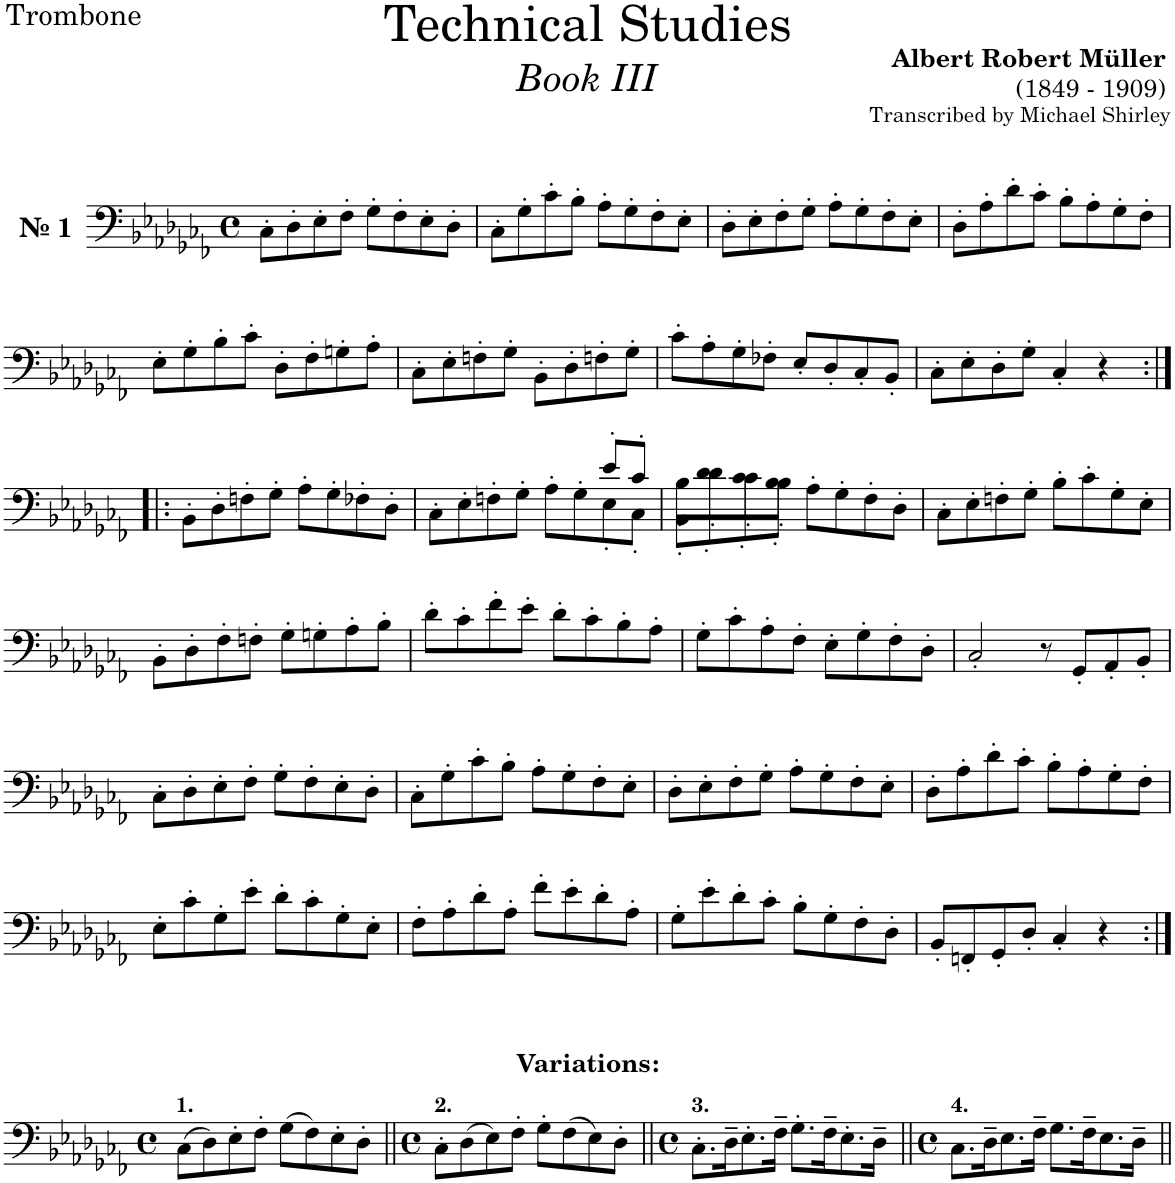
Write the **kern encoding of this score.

**kern
*part1
*staff1
*I"Trombone
*I'Tbn.
*clefF4
*k[b-e-a-d-g-c-f-]
*M4/4
*met(c)
=1
!LO:TX:a:B:t=№ 1
8C-'\L
8D-'\
8E-'\
8F-'\J
8G-'\L
8F-'\
8E-'\
8D-'\J
=2
8C-'\L
8G-'\
8c-'\
8B-'\J
8A-'\L
8G-'\
8F-'\
8E-'\J
=3
8D-'\L
8E-'\
8F-'\
8G-'\J
8A-'\L
8G-'\
8F-'\
8E-'\J
=4
8D-'\L
8A-'\
8d-'\
8c-'\J
8B-'\L
8A-'\
8G-'\
8F-'\J
!!LO:LB:g=z
=5
8E-'\L
8G-'\
8B-'\
8c-'\J
8D-'\L
8F-'\
8Gn'\
8A-'\J
=6
8C-'\L
8E-'\
8Fn'\
8G-'\J
8BB-'\L
8D-'\
8Fn'\
8G-'\J
=7
8c-'\L
8A-'\
8G-'\
8F-X'\J
8E-'/L
8D-'/
8C-'/
8BB-'/J
=8
8C-'\L
8E-'\
8D-'\
8G-'\J
4C-'/
4r
!!LO:LB:g=z
=9:|!|:
8BB-'\L
8D-'\
8Fn'\
8G-'\J
8A-'\L
8G-'\
8F-X'\
8D-'\J
=10
*^
8C-'\L	2.ryy
8E-'\	.
8Fn'\	.
8G-'\J	.
8A-'\L	.
8G-'\	.
8E-'\	8e-'/L
8C-'\J	8c-'/J
=11	=11
8BB-'\L	8B-'\L
8d-'\	8d-'\
8c-'\	8c-'\
8B-'\J	8B-'\J
8A-'\L	2ryy
8G-'\	.
8F-'\	.
8D-'\J	.
*v	*v
=12
8C-'\L
8E-'\
8Fn'\
8G-'\J
8B-'\L
8c-'\
8G-'\
8E-'\J
!!LO:LB:g=z
=13
8BB-'\L
8D-'\
8F-'\
8Fn'\J
8G-'\L
8Gn'\
8A-'\
8B-'\J
=14
8d-'\L
8c-'\
8f-'\
8e-'\J
8d-'\L
8c-'\
8B-'\
8A-'\J
=15
8G-'\L
8c-'\
8A-'\
8F-'\J
8E-'\L
8G-'\
8F-'\
8D-'\J
=16
2C-'/
8r
8GG-'/L
8AA-'/
8BB-'/J
!!LO:LB:g=z
=17
8C-'\L
8D-'\
8E-'\
8F-'\J
8G-'\L
8F-'\
8E-'\
8D-'\J
=18
8C-'\L
8G-'\
8c-'\
8B-'\J
8A-'\L
8G-'\
8F-'\
8E-'\J
=19
8D-'\L
8E-'\
8F-'\
8G-'\J
8A-'\L
8G-'\
8F-'\
8E-'\J
=20
8D-'\L
8A-'\
8d-'\
8c-'\J
8B-'\L
8A-'\
8G-'\
8F-'\J
!!LO:LB:g=z
=21
8E-'\L
8c-'\
8G-'\
8e-'\J
8d-'\L
8c-'\
8G-'\
8E-'\J
=22
8F-'\L
8A-'\
8d-'\
8A-'\J
8f-'\L
8e-'\
8d-'\
8A-'\J
=23
8G-'\L
8e-'\
8d-'\
8c-'\J
8B-'\L
8G-'\
8F-'\
8D-'\J
=24
8BB-'/L
8FFn'/
8GG-'/
8D-'/J
4C-'/
4r
!!LO:LB:g=z
=25:|!
*M4/4
*met(c)
!LO:TX:a:B:t=1.
(8C-\L
8D-\)
8E-'\
8F-'\J
(8G-\L
8F-\)
8E-'\
8D-'\J
=26||
*M4/4
*met(c)
!LO:TX:a:B:t=2.
8C-'\L
(8D-\
8E-\)
8F-'\J
8G-'\L
(8F-\
8E-\)
8D-'\J
=27||
*M4/4
*met(c)
!LO:TX:a:B:t=3.
8.C-'\L
16D-~\K
8.E-'\
16F-~\Jk
8.G-'\L
16F-~\K
8.E-'\
16D-~\Jk
=28||
*M4/4
*met(c)
!LO:TX:a:B:t=4.
8.C-\L
16D-~\K
8.E-\
16F-~\Jk
8.G-\L
16F-~\K
8.E-\
16D-~\Jk
=||
*-
